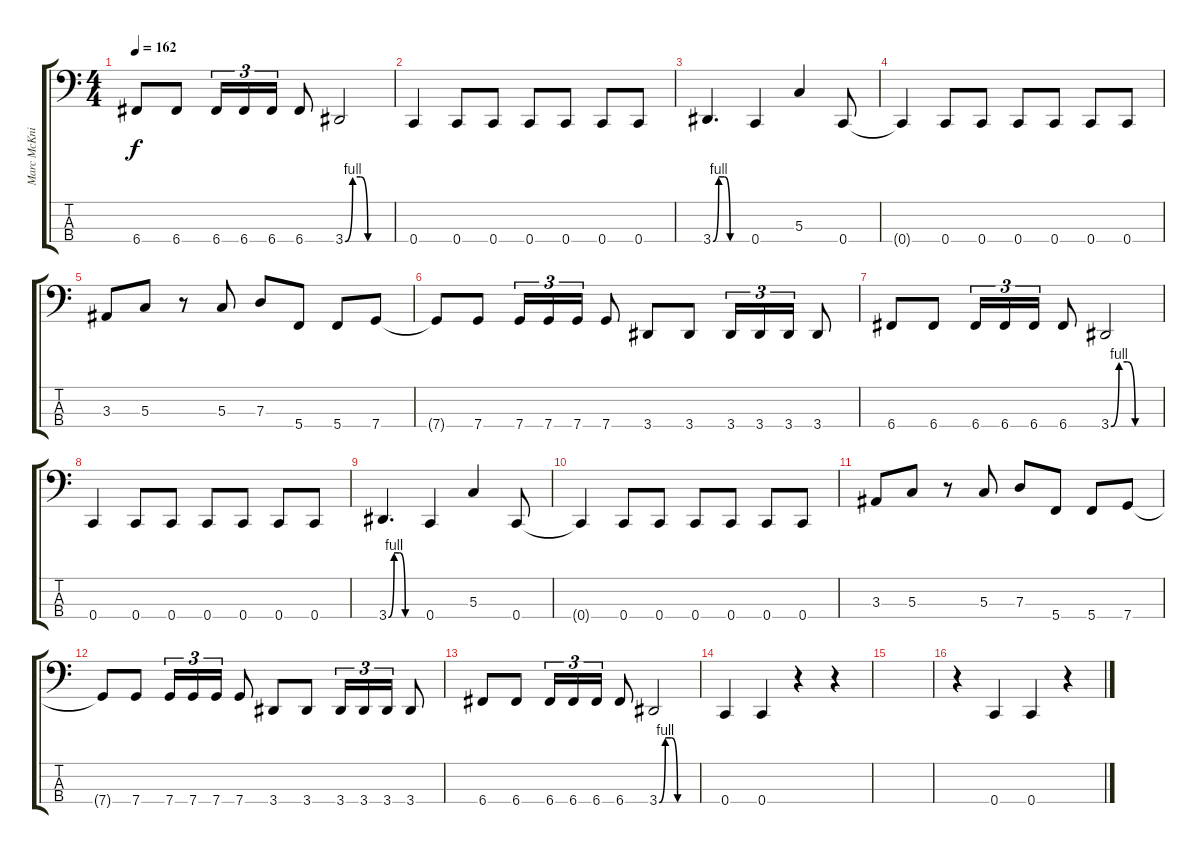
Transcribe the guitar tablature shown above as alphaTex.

\track ("Marc McKnight" "Marc McKni") {instrument electricbasspick}
\staff {score tabs}
\tuning (F2 C2 G1 C1) {hide}
\ts (4 4)
\tempo 162
\clef f4
\ks c
6.4.8{dy f} 6.4.8 6.4.16{tu (3 2)} 6.4.16{tu (3 2)} 6.4.16{tu (3 2)} 6.4.8 3.4{be (custom 0 0 10 4 20 4 30 0 60 0)}.2 |
0.4.4 0.4.8 0.4.8 0.4.8 0.4.8 0.4.8 0.4.8 |
3.4{be (custom 0 0 10 4 20 4 30 0 60 0)}.4{d} 0.4.4 5.3.4 0.4.8 |
0.4{t}.4 0.4.8 0.4.8 0.4.8 0.4.8 0.4.8 0.4.8 |
3.3.8 5.3.8 r.8 5.3.8 7.3.8 5.4.8 5.4.8 7.4.8 |
7.4{t}.8 7.4.8 7.4.16{tu (3 2)} 7.4.16{tu (3 2)} 7.4.16{tu (3 2)} 7.4.8 3.4.8 3.4.8 3.4.16{tu (3 2)} 3.4.16{tu (3 2)} 3.4.16{tu (3 2)} 3.4.8 |
6.4.8 6.4.8 6.4.16{tu (3 2)} 6.4.16{tu (3 2)} 6.4.16{tu (3 2)} 6.4.8 3.4{be (custom 0 0 10 4 20 4 30 0 60 0)}.2 |
0.4.4 0.4.8 0.4.8 0.4.8 0.4.8 0.4.8 0.4.8 |
3.4{be (custom 0 0 10 4 20 4 30 0 60 0)}.4{d} 0.4.4 5.3.4 0.4.8 |
0.4{t}.4 0.4.8 0.4.8 0.4.8 0.4.8 0.4.8 0.4.8 |
3.3.8 5.3.8 r.8 5.3.8 7.3.8 5.4.8 5.4.8 7.4.8 |
7.4{t}.8 7.4.8 7.4.16{tu (3 2)} 7.4.16{tu (3 2)} 7.4.16{tu (3 2)} 7.4.8 3.4.8 3.4.8 3.4.16{tu (3 2)} 3.4.16{tu (3 2)} 3.4.16{tu (3 2)} 3.4.8 |
6.4.8 6.4.8 6.4.16{tu (3 2)} 6.4.16{tu (3 2)} 6.4.16{tu (3 2)} 6.4.8 3.4{be (custom 0 0 10 4 20 4 30 0 60 0)}.2 |
0.4.4 0.4.4 r.4 r.4 |
|
r.4 0.4.4 0.4.4 r.4
